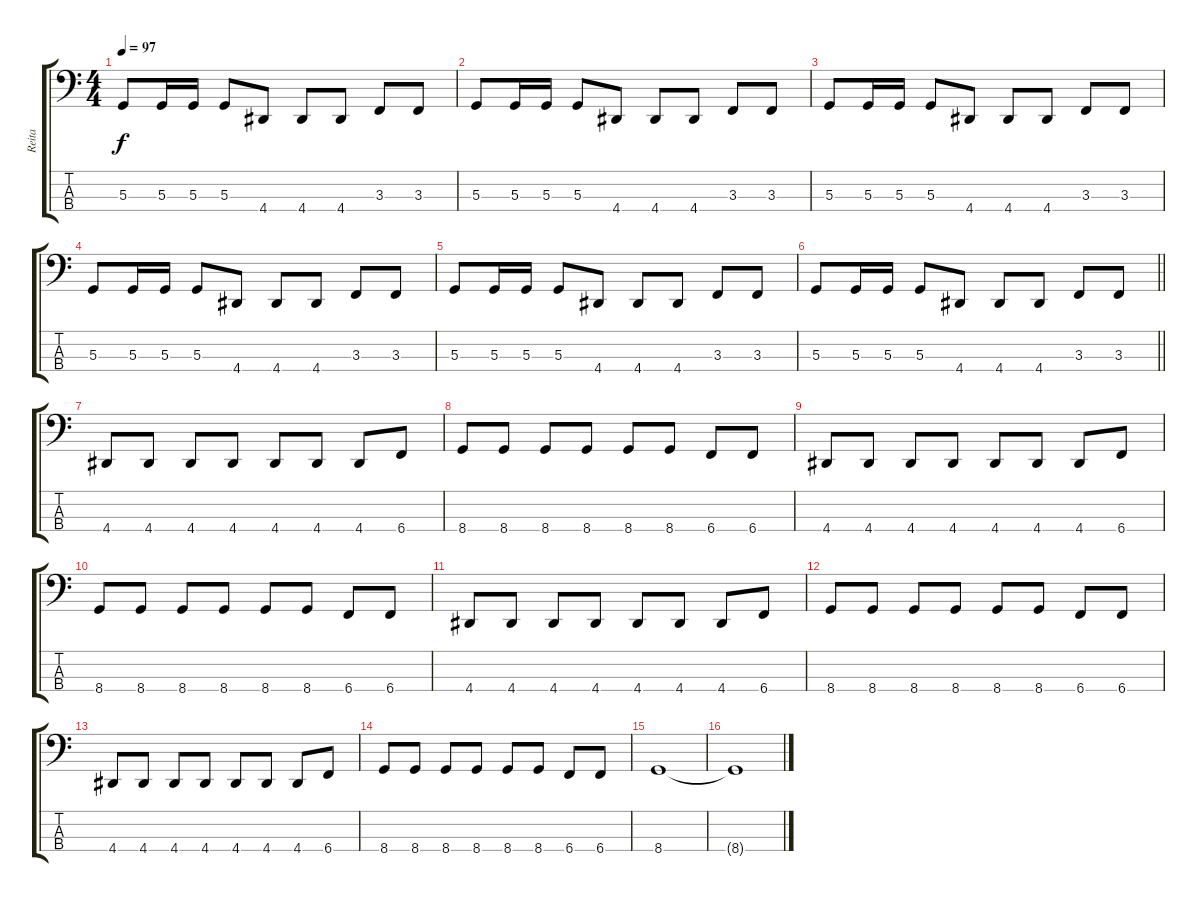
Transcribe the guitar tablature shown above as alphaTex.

\track ("Reita" "Reita") {instrument electricbasspick}
\staff {score tabs}
\tuning (C2 G1 D1 B0) {hide}
\ts (4 4)
\tempo 97
\clef f4
\ks c
5.3.8{dy f} 5.3.16 5.3.16 5.3.8 4.4.8 4.4.8 4.4.8 3.3.8 3.3.8 |
5.3.8 5.3.16 5.3.16 5.3.8 4.4.8 4.4.8 4.4.8 3.3.8 3.3.8 |
5.3.8 5.3.16 5.3.16 5.3.8 4.4.8 4.4.8 4.4.8 3.3.8 3.3.8 |
5.3.8 5.3.16 5.3.16 5.3.8 4.4.8 4.4.8 4.4.8 3.3.8 3.3.8 |
5.3.8 5.3.16 5.3.16 5.3.8 4.4.8 4.4.8 4.4.8 3.3.8 3.3.8 |
\barLineRight lightlight
5.3.8 5.3.16 5.3.16 5.3.8 4.4.8 4.4.8 4.4.8 3.3.8 3.3.8 |
4.4.8 4.4.8 4.4.8 4.4.8 4.4.8 4.4.8 4.4.8 6.4.8 |
8.4.8 8.4.8 8.4.8 8.4.8 8.4.8 8.4.8 6.4.8 6.4.8 |
4.4.8 4.4.8 4.4.8 4.4.8 4.4.8 4.4.8 4.4.8 6.4.8 |
8.4.8 8.4.8 8.4.8 8.4.8 8.4.8 8.4.8 6.4.8 6.4.8 |
4.4.8 4.4.8 4.4.8 4.4.8 4.4.8 4.4.8 4.4.8 6.4.8 |
8.4.8 8.4.8 8.4.8 8.4.8 8.4.8 8.4.8 6.4.8 6.4.8 |
4.4.8 4.4.8 4.4.8 4.4.8 4.4.8 4.4.8 4.4.8 6.4.8 |
8.4.8 8.4.8 8.4.8 8.4.8 8.4.8 8.4.8 6.4.8 6.4.8 |
8.4.1 |
8.4{t}.1
